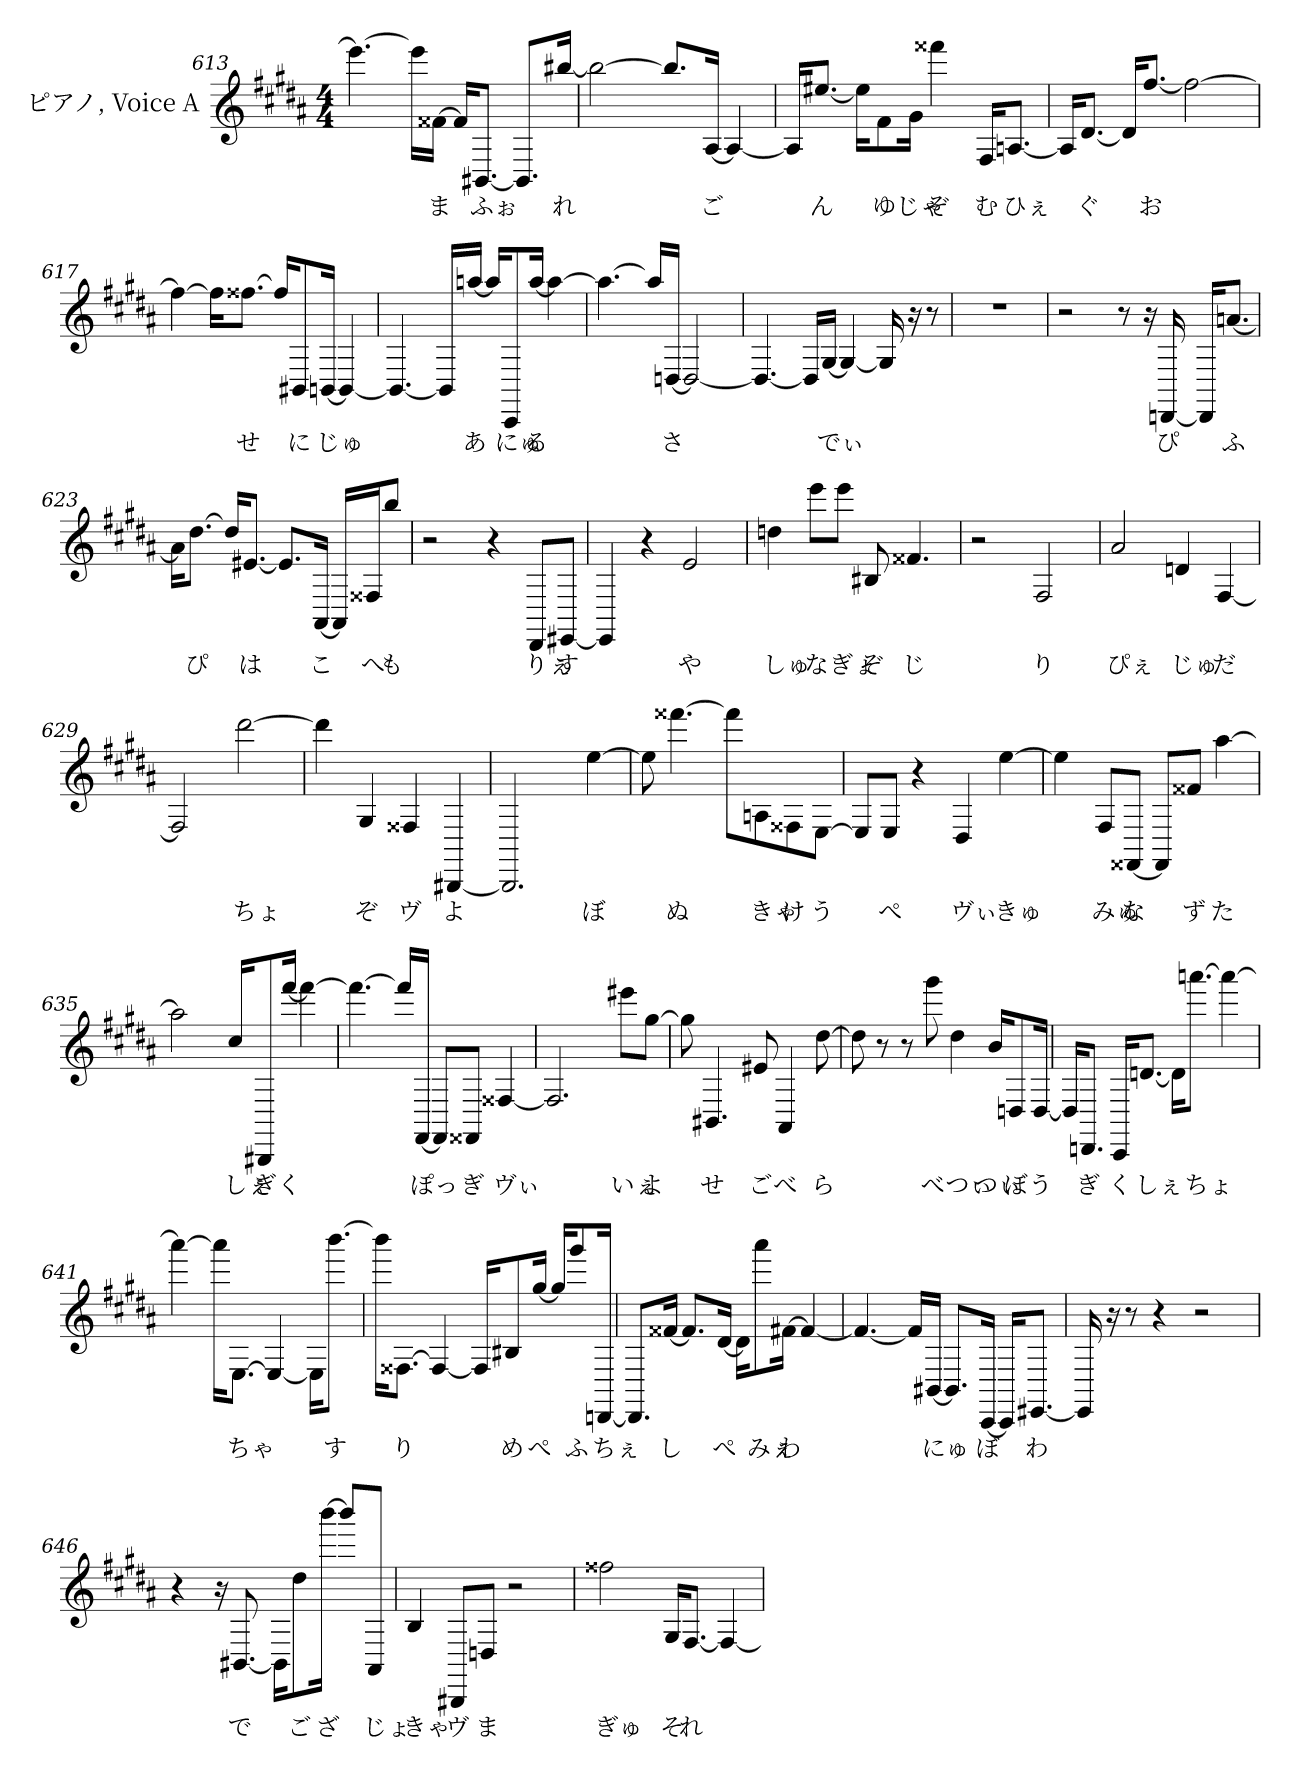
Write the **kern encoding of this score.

**kern	**text
*part1	*part1
*staff1	*staff1
*I"ピアノ, Voice A	*
*clefG2	*
*k[f#c#g#d#a#]	*
*M4/4	*
=613	=613
4.eee#\_	.
16eee#\LL]	.
!	!LO:LY:b
[16f##X\JJ	ま
16f##/KL]	.
!	!LO:LY:b
[8.BB#X/J	ふぉ
8.BB#/L]	.
!	!LO:LY:b
[16bb#X/Jk	れ
=614	=614
2bb#\_	.
8.bb#/L]	.
!	!LO:LY:b
[16A#/Jk	ご
4A#/_	.
!!LO:LB:g=z
=615	=615
16A#/KL]	.
!	!LO:LY:b
[8.ee#X/J	ん
16ee#\KL]	.
!	!LO:LY:b
8f#\	ゆ
!	!LO:LY:b
16g#\Jk	じゃ
!	!LO:LY:b
4fff##X\	ぞ
!	!LO:LY:b
16F#/KL	む
!	!LO:LY:b
[8.An/J	ひぇ
=616	=616
16A/KL]	.
!	!LO:LY:b
[8.d#/J	ぐ
16d#/KL]	.
!	!LO:LY:b
[8.ff#/J	お
2ff#\_	.
=617	=617
4ff#\_	.
16ff#\KL]	.
!	!LO:LY:b
[8.ff##X\J	せ
16ff##/KL]	.
!	!LO:LY:b
8BB#X/	に
!	!LO:LY:b
[16BBn/Jk	じゅ
4BB/_	.
=618	=618
4.BB/_	.
16BB/LL]	.
!	!LO:LY:b
[16aan/JJ	あ
16aa/KL]	.
!	!LO:LY:b
8CC#/	にゅ
!	!LO:LY:b
[16aa/Jk	る
4aa\_	.
!!LO:LB:g=z
=619	=619
4.aa\_	.
16aa/LL]	.
!	!LO:LY:b
[16Dn/JJ	さ
2D/_	.
=620	=620
4.D/_	.
16D/LL]	.
!	!LO:LY:b
[16G#/JJ	でぃ
4G#/_	.
16G#/]	.
16r	.
8r	.
=621	=621
1r	.
=622	=622
2r	.
8r	.
16r	.
!	!LO:LY:b
[16DDn/	ぴ
16DD/KL]	.
!	!LO:LY:b
[8.an/J	ふ
=623	=623
16a\KL]	.
!	!LO:LY:b
[8.dd#\J	ぴ
16dd#/KL]	.
!	!LO:LY:b
[8.e#X/J	は
8.e#/L]	.
!	!LO:LY:b
[16AA#/Jk	こ
16AA#/LL]	.
!	!LO:LY:b
16F##X/J	へ
!	!LO:LY:b
8bb/J	も
!!LO:LB:g=z
=624	=624
2r	.
4r	.
!	!LO:LY:b
8DD#/L	りぇ
!	!LO:LY:b
[8EE#X/J	す
=625	=625
4EE#/]	.
4r	.
!	!LO:LY:b
2e/	や
=626	=626
!	!LO:LY:b
4ddn\	しゅ
!	!LO:LY:b
8eee\L	な
!	!LO:LY:b
8eee\J	ぎょ
!	!LO:LY:b
8B#X/	ぞ
!	!LO:LY:b
4.f##X/	じ
=627	=627
2r	.
!	!LO:LY:b
2F#/	り
=628	=628
!	!LO:LY:b
2a#/	ぴぇ
!	!LO:LY:b
4dn/	じゅ
!	!LO:LY:b
[4F#/	だ
=629	=629
2F#/]	.
!	!LO:LY:b
[2ddd#\	ちょ
=630	=630
4ddd#\]	.
!	!LO:LY:b
4G#/	ぞ
!	!LO:LY:b
4F##X/	ヴ
!	!LO:LY:b
[4BBB#X/	よ
=631	=631
2.BBB#/]	.
!	!LO:LY:b
[4ee\	ぼ
!!LO:PB:g=z
=632	=632
8ee\]	.
!	!LO:LY:b
[4.fff##X\	ぬ
8fff##\L]	.
!	!LO:LY:b
8An\	きゃ
!	!LO:LY:b
8F##X\	け
!	!LO:LY:b
[8E\J	う
=633	=633
8E/L]	.
!	!LO:LY:b
8E/J	ぺ
4r	.
!	!LO:LY:b
4D#/	ヴぃ
!	!LO:LY:b
[4ee\	きゅ
=634	=634
4ee\]	.
!	!LO:LY:b
8F#/L	みゅ
!	!LO:LY:b
[8FF##X/J	な
8FF##/L]	.
!	!LO:LY:b
8f##X/J	ず
!	!LO:LY:b
[4aa#\	た
=635	=635
2aa#\]	.
!	!LO:LY:b
16cc#/KL	しぇ
!	!LO:LY:b
8BBB#X/	ぎ
!	!LO:LY:b
[16fff#/Jk	く
4fff#\_	.
=636	=636
4.fff#\_	.
16fff#/LL]	.
!	!LO:LY:b
[16FF#/JJ	ぽっ
8FF#/L]	.
!	!LO:LY:b
8FF##X/J	ぎ
!	!LO:LY:b
[4F##X/	ヴぃ
!!LO:LB:g=z
=637	=637
2.F##/]	.
!	!LO:LY:b
8eee#X\L	いぇ
!	!LO:LY:b
[8gg#\J	よ
=638	=638
8gg#\]	.
!	!LO:LY:b
4.BB#X/	せ
!	!LO:LY:b
8e#X/	ご
!	!LO:LY:b
4AA#/	べ
!	!LO:LY:b
[8dd#\	ら
=639	=639
8dd#\]	.
8r	.
8r	.
!	!LO:LY:b
8ggg#\	べ
!	!LO:LY:b
4dd#\	つぃ
!	!LO:LY:b
16b/KL	つぃ
!	!LO:LY:b
8Dn/	ぼ
!	!LO:LY:b
[16D/Jk	う
=640	=640
16D/KL]	.
!	!LO:LY:b
8.DDn/J	ぎ
!	!LO:LY:b
16CC#/KL	く
!	!LO:LY:b
[8.dn/J	しぇ
16d\KL]	.
!	!LO:LY:b
[8.aaan\J	ちょ
4aaa\_	.
=641	=641
4aaa\_	.
16aaa\KL]	.
!	!LO:LY:b
[8.E\J	ちゃ
4E/_	.
16E\KL]	.
!	!LO:LY:b
[8.bbb\J	す
!!LO:LB:g=z
=642	=642
16bbb\KL]	.
!	!LO:LY:b
[8.F##X\J	り
4F##/_	.
16F##/KL]	.
!	!LO:LY:b
8B#X/	め
!	!LO:LY:b
[16gg#/Jk	ぺ
16gg#/KL]	.
!	!LO:LY:b
8ggg#/	ふ
!	!LO:LY:b
[16DDn/Jk	ちぇ
=643	=643
8.DD/L]	.
!	!LO:LY:b
[16f##X/Jk	し
8.f##/L]	.
!	!LO:LY:b
[16d#/Jk	ぺ
16d#\KL]	.
!	!LO:LY:b
8aaa#\	みぇ
!	!LO:LY:b
[16f#X\Jk	わ
4f#/_	.
=644	=644
4.f#/_	.
16f#/LL]	.
!	!LO:LY:b
[16BB#X/JJ	にゅ
8.BB#/L]	.
!	!LO:LY:b
[16CC#/Jk	ぼ
16CC#/KL]	.
!	!LO:LY:b
[8.EE#X/J	わ
=645	=645
16EE#/]	.
16r	.
8r	.
4r	.
2r	.
!!LO:LB:g=z
=646	=646
4r	.
16r	.
!	!LO:LY:b
[8.BB#X/	で
16BB#\KL]	.
!	!LO:LY:b
8dd#\	ご
!	!LO:LY:b
[16bbb\Jk	ざ
8bbb/L]	.
!	!LO:LY:b
8AA#/J	じょ
=647	=647
!	!LO:LY:b
4B/	きゃ
!	!LO:LY:b
8BBB#X/L	ヴ
!	!LO:LY:b
8Dn/J	ま
2r	.
=648	=648
!	!LO:LY:b
2ff##X\	ぎゅ
!	!LO:LY:b
16G#/KL	そ
!	!LO:LY:b
[8.F#/J	れ
4F#/_	.
=	=
*-	*-
